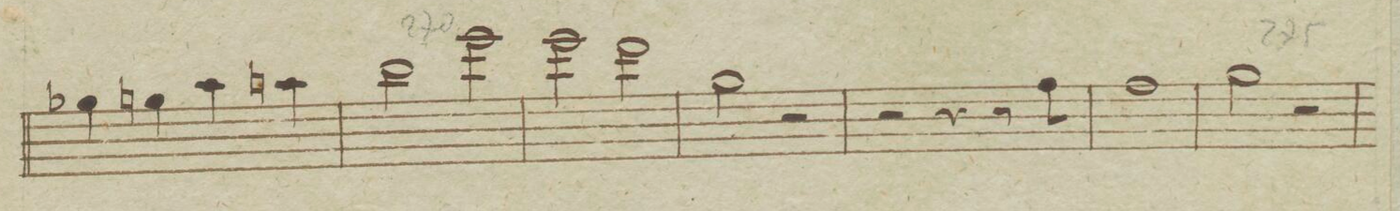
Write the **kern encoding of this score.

**kern	**dynam
*I"Flautto Secondo.	*
*clefG2	*
*k[b-e-a-]	*
*met(c)	*
*M4/4	*
4gg-X\	.
4ggn\	.
4aa-\	.
4aan\	.
=266	=266
2bb-\	.
2eee-\	.
=267	=267
2eee-\	.
2ddd\	.
=268	=268
2gg\	.
2r	.
=269	=269
2r	.
4r	.
8r	.
8ff\	.
=270	=270
1ff	.
=271	=271
2gg\	.
2r	.
=272	=272
*-	*-
